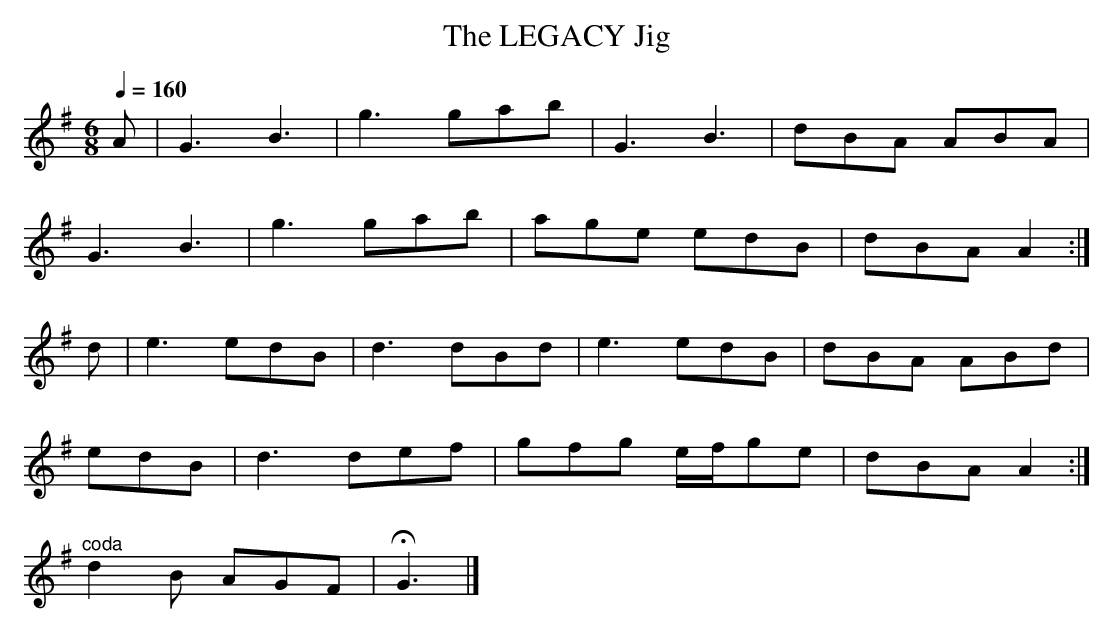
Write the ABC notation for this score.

X:1
T:LEGACY Jig, The
Q:1/4=160
M:6/8
L:1/8
K:G
A|G3 B3|g3 gab|G3 B3|dBA ABA|
G3 B3|g3 gab|age edB|dBA A2 :|
d|e3 edB|d3 dBd|e3 edB|dBA ABd|
3 edB|d3 def|gfg e/f/ge |dBA A2 :|
"^coda"d2B AGF|HG3|]
